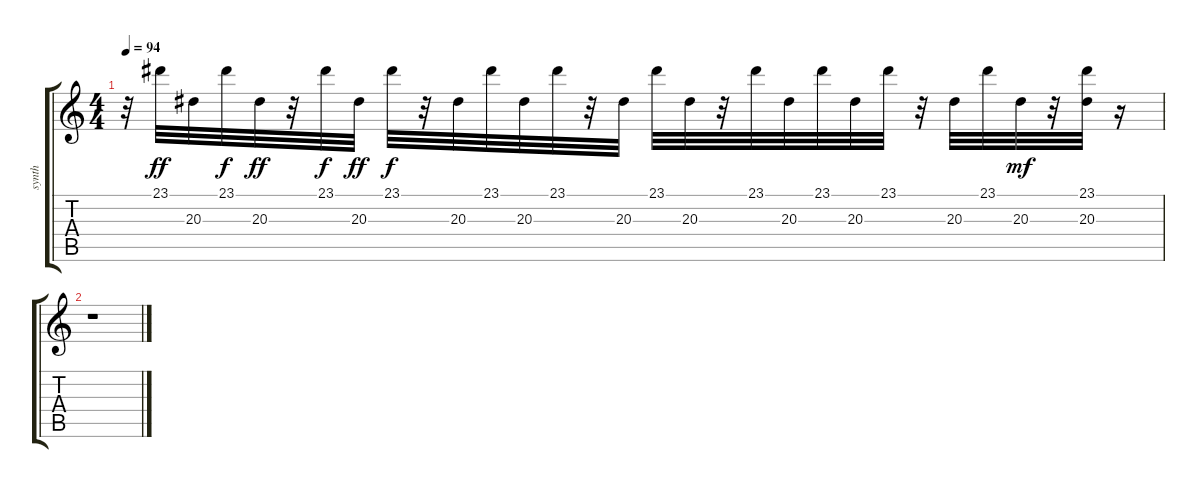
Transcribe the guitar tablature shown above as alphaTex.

\track ("synth" "synth") {instrument stringensemble2}
\staff {score tabs}
\tuning (E4 B3 G3 D3 A2 E2) {hide}
\ts (4 4)
\tempo 94
\clef g2
\ks c
r.32{dy ff} 23.1.32 20.3.32 23.1.32{dy f volume 2} 20.3.32{dy ff volume 2} r.32 23.1.32{dy f volume 2} 20.3.32{dy ff} 23.1.32{dy f volume 1} r.32 20.3.32{volume 2} 23.1.32 20.3.32 23.1.32 r.32 20.3.32 23.1.32 20.3.32 r.32 23.1.32 20.3.32 23.1.32 20.3.32 23.1.32 r.32 20.3.32 23.1.32 20.3.32{dy mf} r.32 (23.1 20.3).32 r.16 |
r.1
